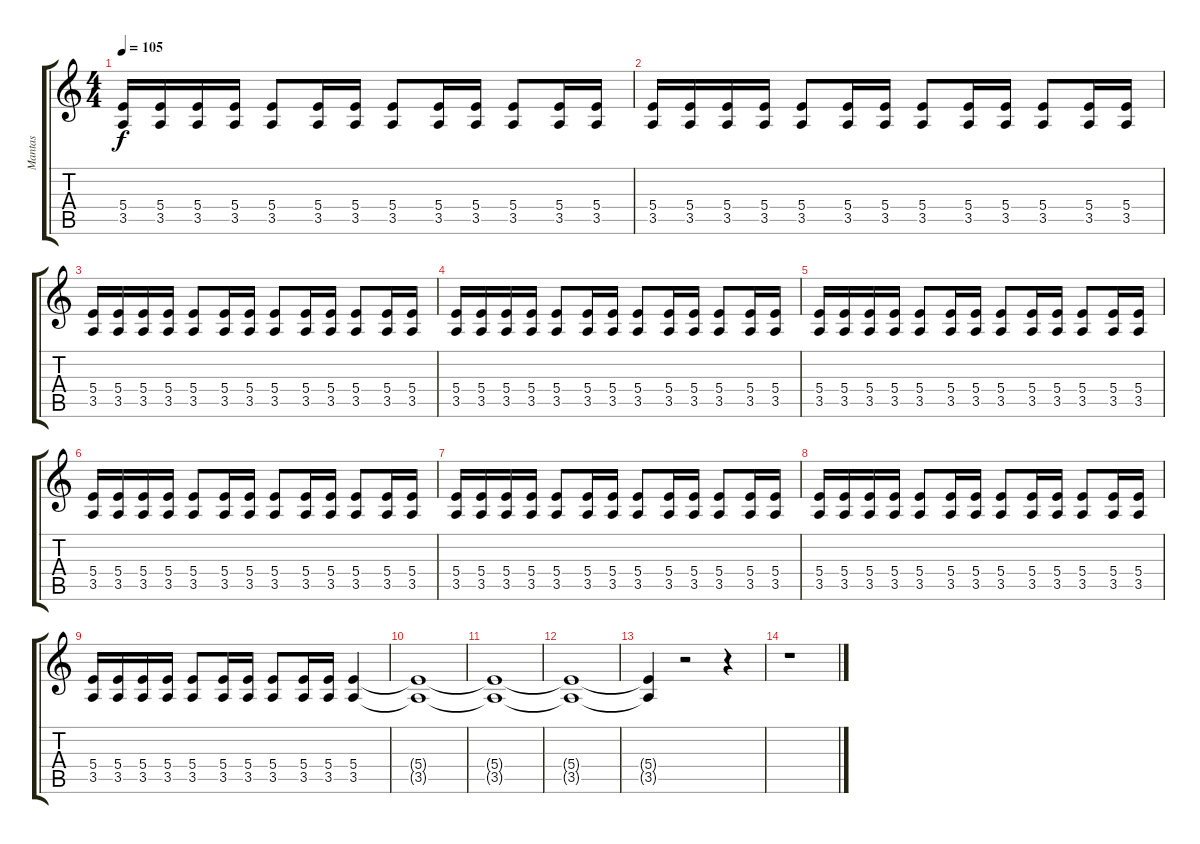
\track ("Mantas" "Mantas") {instrument overdrivenguitar}
\staff {score tabs}
\tuning (Db4 Ab3 E3 B2 Gb2 Db2) {hide}
\ts (4 4)
\tempo 105
\clef g2
\ks c
(5.4 3.5).16{dy f} (5.4 3.5).16 (5.4 3.5).16 (5.4 3.5).16 (5.4 3.5).8 (5.4 3.5).16 (5.4 3.5).16 (5.4 3.5).8 (5.4 3.5).16 (5.4 3.5).16 (5.4 3.5).8 (5.4 3.5).16 (5.4 3.5).16 |
(5.4 3.5).16 (5.4 3.5).16 (5.4 3.5).16 (5.4 3.5).16 (5.4 3.5).8 (5.4 3.5).16 (5.4 3.5).16 (5.4 3.5).8 (5.4 3.5).16 (5.4 3.5).16 (5.4 3.5).8 (5.4 3.5).16 (5.4 3.5).16 |
(5.4 3.5).16 (5.4 3.5).16 (5.4 3.5).16 (5.4 3.5).16 (5.4 3.5).8 (5.4 3.5).16 (5.4 3.5).16 (5.4 3.5).8 (5.4 3.5).16 (5.4 3.5).16 (5.4 3.5).8 (5.4 3.5).16 (5.4 3.5).16 |
(5.4 3.5).16 (5.4 3.5).16 (5.4 3.5).16 (5.4 3.5).16 (5.4 3.5).8 (5.4 3.5).16 (5.4 3.5).16 (5.4 3.5).8 (5.4 3.5).16 (5.4 3.5).16 (5.4 3.5).8 (5.4 3.5).16 (5.4 3.5).16 |
(5.4 3.5).16 (5.4 3.5).16 (5.4 3.5).16 (5.4 3.5).16 (5.4 3.5).8 (5.4 3.5).16 (5.4 3.5).16 (5.4 3.5).8 (5.4 3.5).16 (5.4 3.5).16 (5.4 3.5).8 (5.4 3.5).16 (5.4 3.5).16 |
(5.4 3.5).16 (5.4 3.5).16 (5.4 3.5).16 (5.4 3.5).16 (5.4 3.5).8 (5.4 3.5).16 (5.4 3.5).16 (5.4 3.5).8 (5.4 3.5).16 (5.4 3.5).16 (5.4 3.5).8 (5.4 3.5).16 (5.4 3.5).16 |
(5.4 3.5).16 (5.4 3.5).16 (5.4 3.5).16 (5.4 3.5).16 (5.4 3.5).8 (5.4 3.5).16 (5.4 3.5).16 (5.4 3.5).8 (5.4 3.5).16 (5.4 3.5).16 (5.4 3.5).8 (5.4 3.5).16 (5.4 3.5).16 |
(5.4 3.5).16 (5.4 3.5).16 (5.4 3.5).16 (5.4 3.5).16 (5.4 3.5).8 (5.4 3.5).16 (5.4 3.5).16 (5.4 3.5).8 (5.4 3.5).16 (5.4 3.5).16 (5.4 3.5).8 (5.4 3.5).16 (5.4 3.5).16 |
(5.4 3.5).16 (5.4 3.5).16 (5.4 3.5).16 (5.4 3.5).16 (5.4 3.5).8 (5.4 3.5).16 (5.4 3.5).16 (5.4 3.5).8 (5.4 3.5).16 (5.4 3.5).16 (5.4 3.5).4 |
(5.4{t} 3.5{t}).1 |
(5.4{t} 3.5{t}).1 |
(5.4{t} 3.5{t}).1 |
(5.4{t} 3.5{t}).4 r.2 r.4 |
r.1
